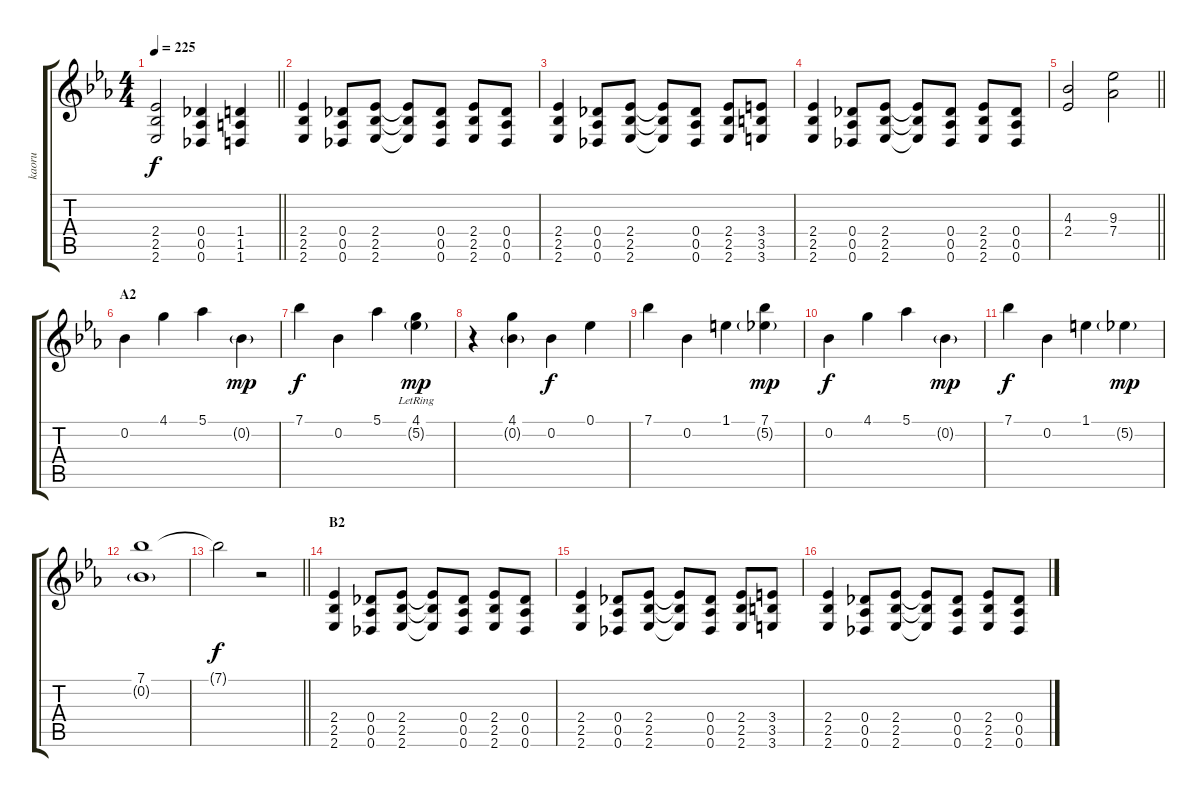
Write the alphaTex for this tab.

\track ("kaoru" "kaoru") {instrument distortionguitar}
\staff {score tabs}
\tuning (Eb4 Bb3 Gb3 Db3 Ab2 Db2) {hide}
\ts (4 4)
\tempo 225
\clef g2
\barLineRight lightlight
\ks eb
(2.4 2.5 2.6).2{dy f} (0.4 0.5 0.6).4 (1.4 1.5 1.6).4 |
(2.4 2.5 2.6).4 (0.4 0.5 0.6).8 (2.4 2.5 2.6).8 (2.4{t} 2.5{t} 2.6{t}).8 (0.4 0.5 0.6).8 (2.4 2.5 2.6).8 (0.4 0.5 0.6).8 |
(2.4 2.5 2.6).4 (0.4 0.5 0.6).8 (2.4 2.5 2.6).8 (2.4{t} 2.5{t} 2.6{t}).8 (0.4 0.5 0.6).8 (2.4 2.5 2.6).8 (3.4 3.5 3.6).8 |
(2.4 2.5 2.6).4 (0.4 0.5 0.6).8 (2.4 2.5 2.6).8 (2.4{t} 2.5{t} 2.6{t}).8 (0.4 0.5 0.6).8 (2.4 2.5 2.6).8 (0.4 0.5 0.6).8 |
\barLineRight lightlight
(4.3 2.4).2 (9.3 7.4).2 |
\section ("" "A2")
0.2.4{instrument koto} 4.1.4 5.1.4 0.2{g}.4{dy mp} |
7.1.4{dy f} 0.2.4 5.1.4 (4.1{lr} 5.2{g}).4{dy mp} |
r.4 (4.1 0.2{g}).4 0.2.4{dy f} 0.1.4 |
7.1.4 0.2.4 1.1.4 (7.1 5.2{g}).4{dy mp} |
0.2.4{dy f} 4.1.4 5.1.4 0.2{g}.4{dy mp} |
7.1.4{dy f} 0.2.4 1.1.4 5.2{g}.4{dy mp} |
(7.1 0.2{g}).1 |
\barLineRight lightlight
7.1{t}.2{dy f} r.2 |
\section ("" "B2")
(2.4 2.5 2.6).4{volume 9 instrument distortionguitar} (0.4 0.5 0.6).8 (2.4 2.5 2.6).8 (2.4{t} 2.5{t} 2.6{t}).8 (0.4 0.5 0.6).8 (2.4 2.5 2.6).8 (0.4 0.5 0.6).8 |
(2.4 2.5 2.6).4 (0.4 0.5 0.6).8 (2.4 2.5 2.6).8 (2.4{t} 2.5{t} 2.6{t}).8 (0.4 0.5 0.6).8 (2.4 2.5 2.6).8 (3.4 3.5 3.6).8 |
(2.4 2.5 2.6).4 (0.4 0.5 0.6).8 (2.4 2.5 2.6).8 (2.4{t} 2.5{t} 2.6{t}).8 (0.4 0.5 0.6).8 (2.4 2.5 2.6).8 (0.4 0.5 0.6).8
